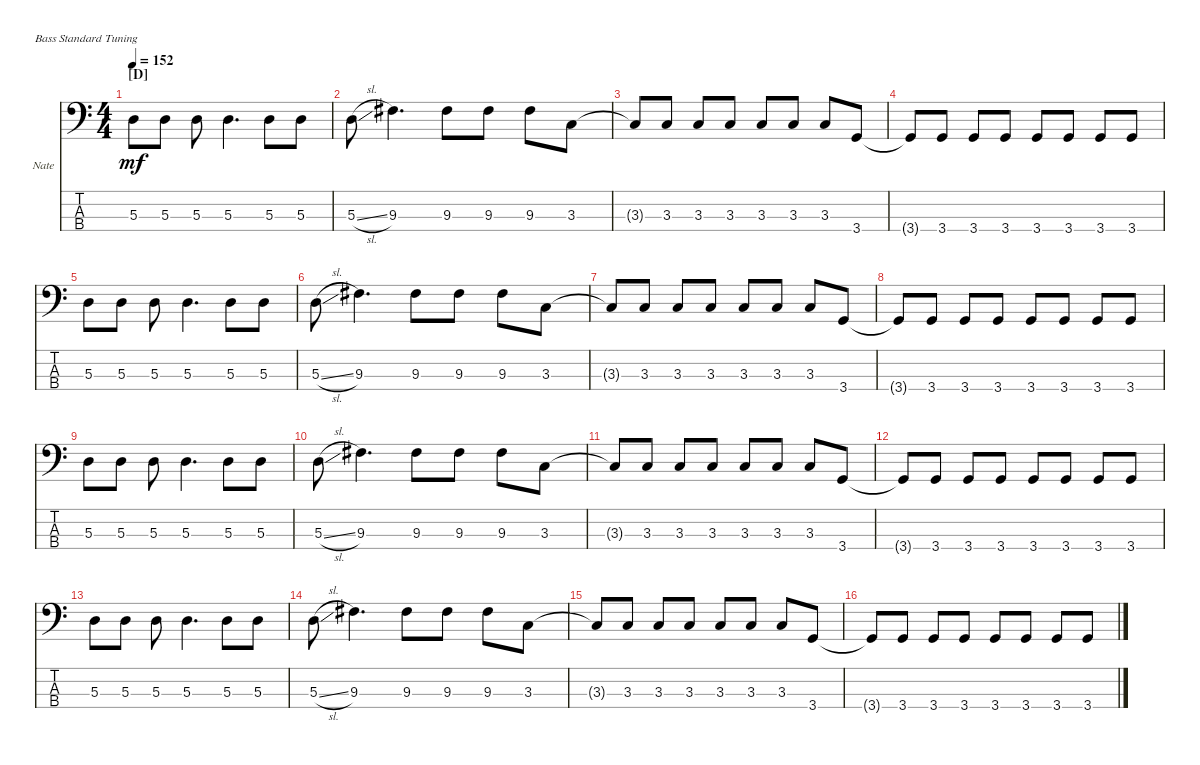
\defaultSystemsLayout 4
\bracketExtendMode nobrackets
\firstSystemTrackNameOrientation horizontal
\otherSystemsTrackNameOrientation horizontal
\track ("Bass (Nate Mendel)" "Nate") {instrument electricbassfinger}
\staff {score tabs}
\tuning (G2 D2 A1 E1)
\ts (4 4)
\section ("D" "")
\tempo 152
\clef f4
\scale
0.333333
\ks c
5.3.8{dy mf} 5.3.8 5.3.8 5.3.4{d} 5.3.8 5.3.8 |
\scale
0.333333 5.3{sl}.8 9.3.4{d} 9.3.8 9.3.8 9.3.8 3.3.8 |
\scale
0.333333 3.3{t}.8 3.3.8 3.3.8 3.3.8 3.3.8 3.3.8 3.3.8 3.4.8 |
\scale
0.333333 3.4{t}.8 3.4.8 3.4.8 3.4.8 3.4.8 3.4.8 3.4.8 3.4.8 |
\scale
0.333333 5.3.8 5.3.8 5.3.8 5.3.4{d} 5.3.8 5.3.8 |
\scale
0.333333 5.3{sl}.8 9.3.4{d} 9.3.8 9.3.8 9.3.8 3.3.8 |
\scale
0.333333 3.3{t}.8 3.3.8 3.3.8 3.3.8 3.3.8 3.3.8 3.3.8 3.4.8 |
\scale
0.333333 3.4{t}.8 3.4.8 3.4.8 3.4.8 3.4.8 3.4.8 3.4.8 3.4.8 |
\scale
0.333333 5.3.8 5.3.8 5.3.8 5.3.4{d} 5.3.8 5.3.8 |
\scale
0.333333 5.3{sl}.8 9.3.4{d} 9.3.8 9.3.8 9.3.8 3.3.8 |
\scale
0.333333 3.3{t}.8 3.3.8 3.3.8 3.3.8 3.3.8 3.3.8 3.3.8 3.4.8 |
\scale
0.333333 3.4{t}.8 3.4.8 3.4.8 3.4.8 3.4.8 3.4.8 3.4.8 3.4.8 |
\scale
0.333333 5.3.8 5.3.8 5.3.8 5.3.4{d} 5.3.8 5.3.8 |
\scale
0.333333 5.3{sl}.8 9.3.4{d} 9.3.8 9.3.8 9.3.8 3.3.8 |
\scale
0.333333 3.3{t}.8 3.3.8 3.3.8 3.3.8 3.3.8 3.3.8 3.3.8 3.4.8 |
\scale
0.333333 3.4{t}.8 3.4.8 3.4.8 3.4.8 3.4.8 3.4.8 3.4.8 3.4.8
